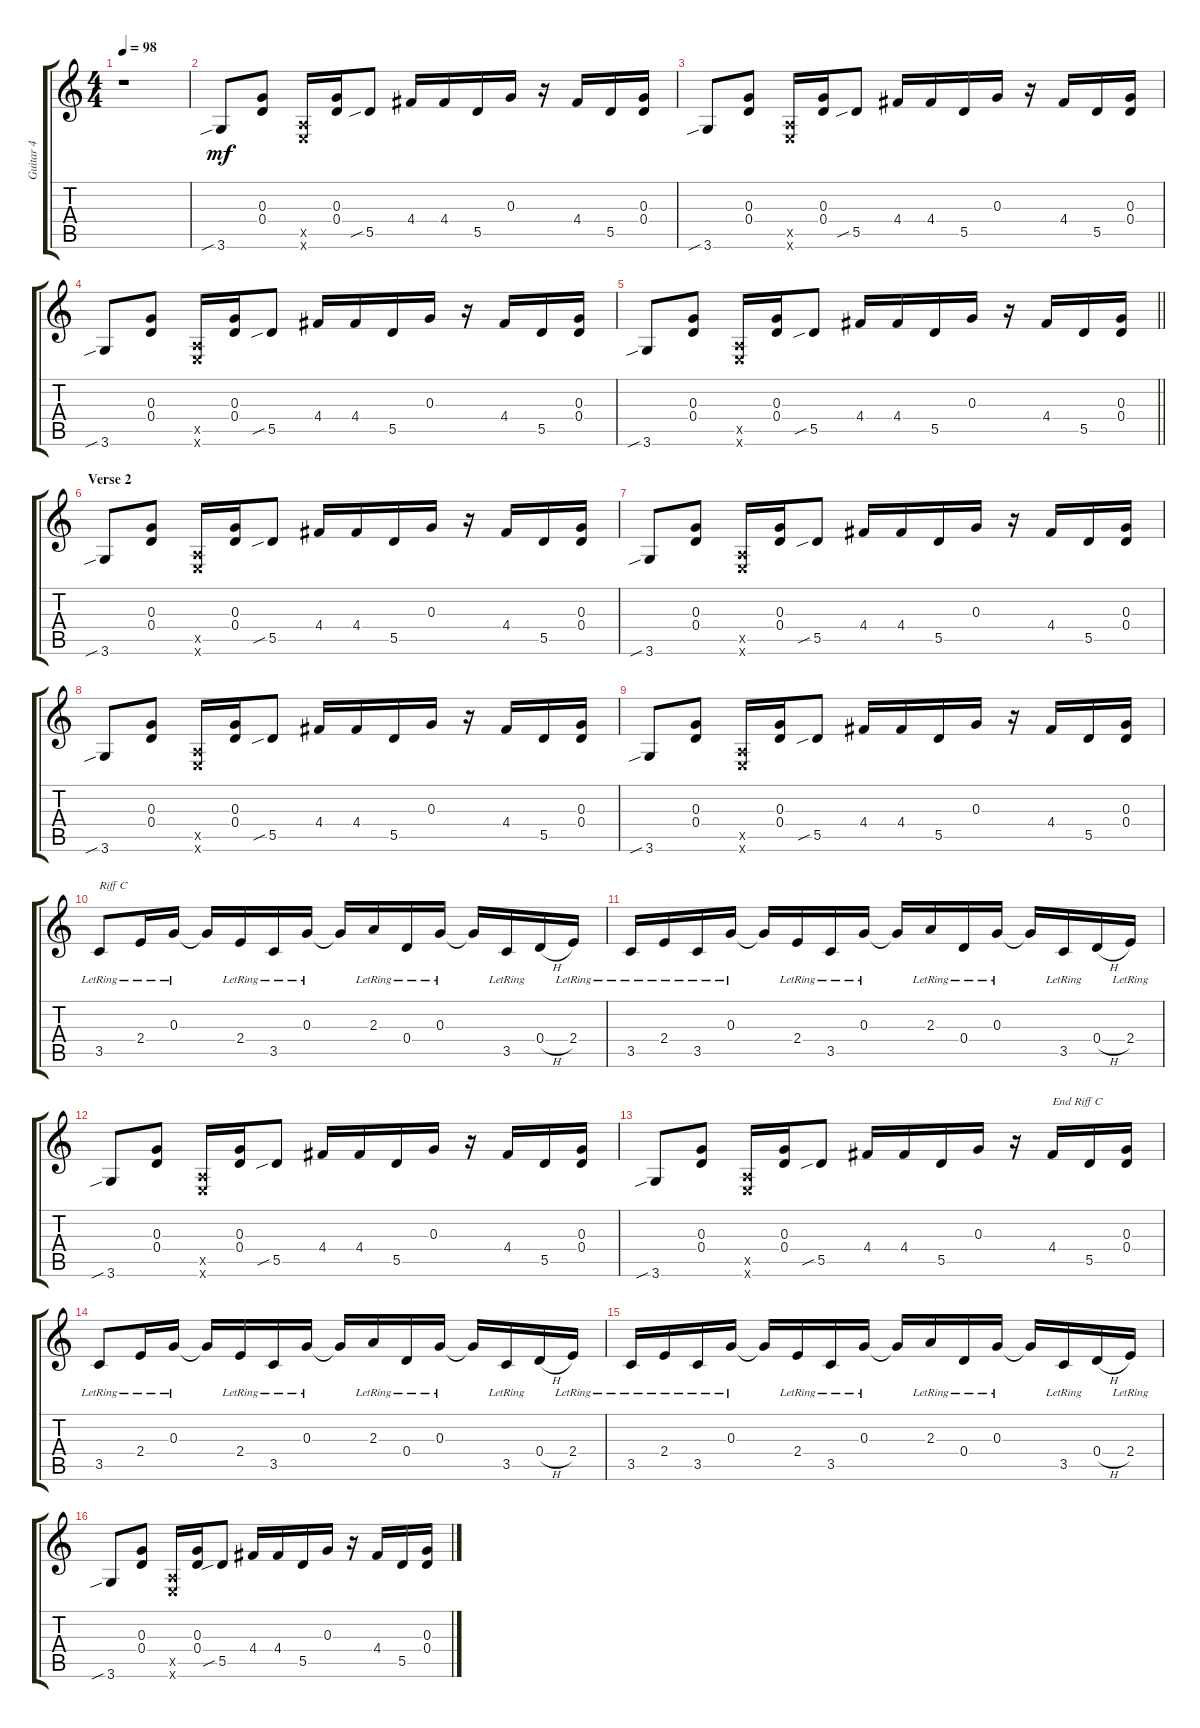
\track ("Guitar 4" "Guitar 4") {instrument electricguitarclean}
\staff {score tabs}
\tuning (E4 B3 G3 D3 A2 E2) {hide}
\ts (4 4)
\tempo 98
\clef g2
\ks c
r.1{dy mf} |
3.6{sib}.8 (0.3 0.4).8 (0.5{x} 0.6{x}).16 (0.3 0.4).16 5.5{sib}.8 4.4.16 4.4.16 5.5.16 0.3.16 r.16 4.4.16 5.5.16 (0.3 0.4).16 |
3.6{sib}.8 (0.3 0.4).8 (0.5{x} 0.6{x}).16 (0.3 0.4).16 5.5{sib}.8 4.4.16 4.4.16 5.5.16 0.3.16 r.16 4.4.16 5.5.16 (0.3 0.4).16 |
3.6{sib}.8 (0.3 0.4).8 (0.5{x} 0.6{x}).16 (0.3 0.4).16 5.5{sib}.8 4.4.16 4.4.16 5.5.16 0.3.16 r.16 4.4.16 5.5.16 (0.3 0.4).16 |
\barLineRight lightlight
3.6{sib}.8 (0.3 0.4).8 (0.5{x} 0.6{x}).16 (0.3 0.4).16 5.5{sib}.8 4.4.16 4.4.16 5.5.16 0.3.16 r.16 4.4.16 5.5.16 (0.3 0.4).16 |
\section ("" "Verse 2")
3.6{sib}.8 (0.3 0.4).8 (0.5{x} 0.6{x}).16 (0.3 0.4).16 5.5{sib}.8 4.4.16 4.4.16 5.5.16 0.3.16 r.16 4.4.16 5.5.16 (0.3 0.4).16 |
3.6{sib}.8 (0.3 0.4).8 (0.5{x} 0.6{x}).16 (0.3 0.4).16 5.5{sib}.8 4.4.16 4.4.16 5.5.16 0.3.16 r.16 4.4.16 5.5.16 (0.3 0.4).16 |
3.6{sib}.8 (0.3 0.4).8 (0.5{x} 0.6{x}).16 (0.3 0.4).16 5.5{sib}.8 4.4.16 4.4.16 5.5.16 0.3.16 r.16 4.4.16 5.5.16 (0.3 0.4).16 |
3.6{sib}.8 (0.3 0.4).8 (0.5{x} 0.6{x}).16 (0.3 0.4).16 5.5{sib}.8 4.4.16 4.4.16 5.5.16 0.3.16 r.16 4.4.16 5.5.16 (0.3 0.4).16 |
3.5{lr}.8{txt "Riff C"} 2.4{lr}.16 0.3{lr}.16 0.3{t}.16 2.4{lr}.16 3.5{lr}.16 0.3{lr}.16 0.3{t}.16 2.3{lr}.16 0.4{lr}.16 0.3{lr}.16 0.3{t}.16 3.5{lr}.16 0.4{h}.16 2.4{lr}.16 |
3.5{lr}.16 2.4{lr}.16 3.5{lr}.16 0.3{lr}.16 0.3{t}.16 2.4{lr}.16 3.5{lr}.16 0.3{lr}.16 0.3{t}.16 2.3{lr}.16 0.4{lr}.16 0.3{lr}.16 0.3{t}.16 3.5{lr}.16 0.4{h}.16 2.4{lr}.16 |
3.6{sib}.8 (0.3 0.4).8 (0.5{x} 0.6{x}).16 (0.3 0.4).16 5.5{sib}.8 4.4.16 4.4.16 5.5.16 0.3.16 r.16 4.4.16 5.5.16 (0.3 0.4).16 |
3.6{sib}.8 (0.3 0.4).8 (0.5{x} 0.6{x}).16 (0.3 0.4).16 5.5{sib}.8 4.4.16 4.4.16 5.5.16 0.3.16 r.16 4.4.16{txt "End Riff C"} 5.5.16 (0.3 0.4).16 |
3.5{lr}.8 2.4{lr}.16 0.3{lr}.16 0.3{t}.16 2.4{lr}.16 3.5{lr}.16 0.3{lr}.16 0.3{t}.16 2.3{lr}.16 0.4{lr}.16 0.3{lr}.16 0.3{t}.16 3.5{lr}.16 0.4{h}.16 2.4{lr}.16 |
3.5{lr}.16 2.4{lr}.16 3.5{lr}.16 0.3{lr}.16 0.3{t}.16 2.4{lr}.16 3.5{lr}.16 0.3{lr}.16 0.3{t}.16 2.3{lr}.16 0.4{lr}.16 0.3{lr}.16 0.3{t}.16 3.5{lr}.16 0.4{h}.16 2.4{lr}.16 |
3.6{sib}.8 (0.3 0.4).8 (0.5{x} 0.6{x}).16 (0.3 0.4).16 5.5{sib}.8 4.4.16 4.4.16 5.5.16 0.3.16 r.16 4.4.16 5.5.16 (0.3 0.4).16
